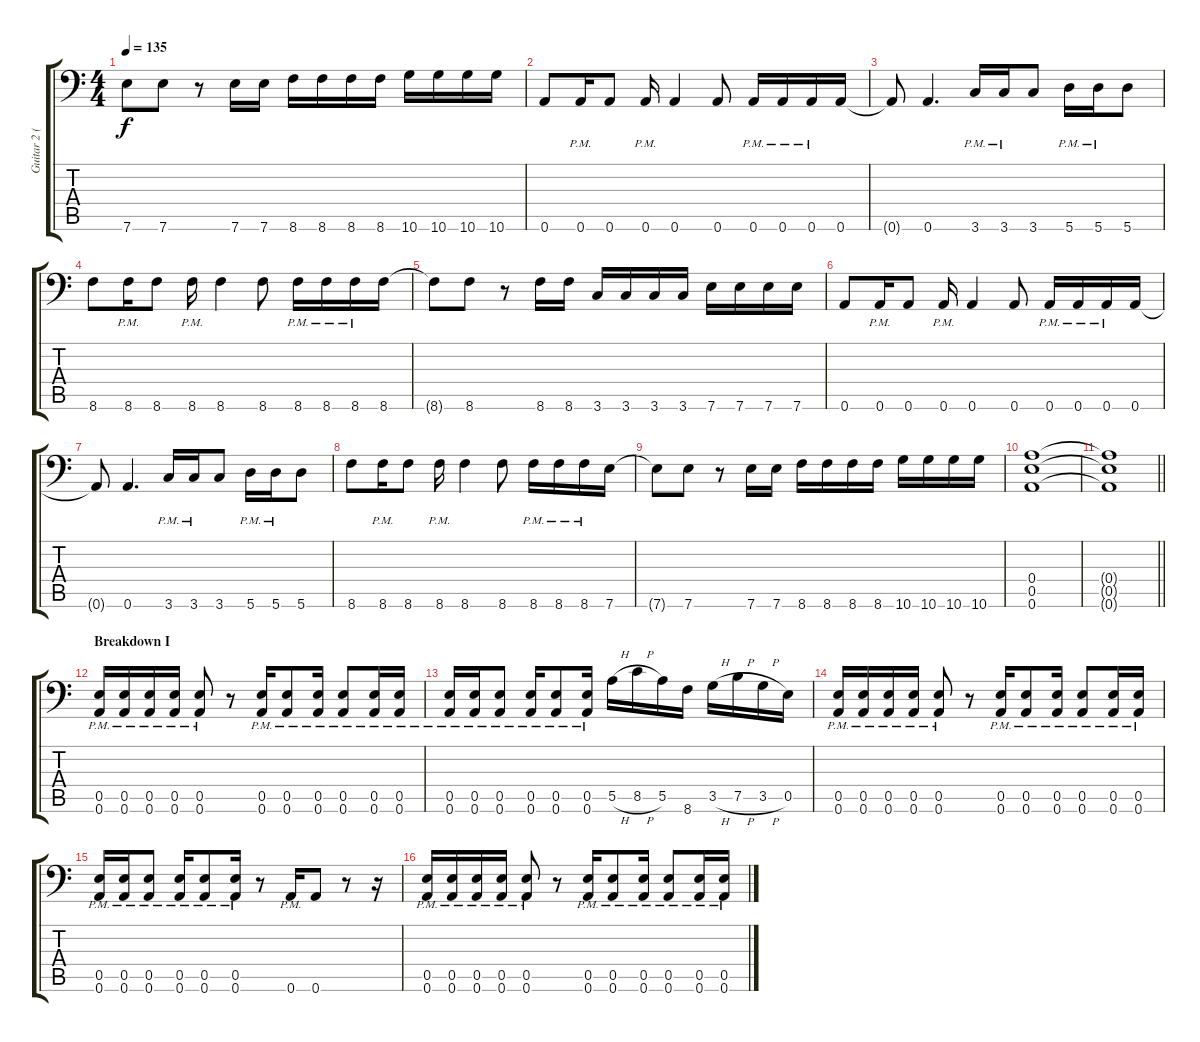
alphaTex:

\track ("Guitar 2 (Ben Nairne)" "Guitar 2 (") {instrument distortionguitar}
\staff {score tabs}
\tuning (B3 Gb3 D3 A2 E2 A1) {hide}
\ts (4 4)
\tempo 135
\clef f4
\ks c
7.6{t}.8{dy f} 7.6.8 r.8 7.6.16 7.6.16 8.6.16 8.6.16 8.6.16 8.6.16 10.6.16 10.6.16 10.6.16 10.6.16 |
0.6.8 0.6{pm}.16 0.6.8 0.6{pm}.16 0.6.4 0.6.8 0.6{pm}.16 0.6{pm}.16 0.6{pm}.16 0.6.16 |
0.6{t}.8 0.6.4{d} 3.6{pm}.16 3.6{pm}.16 3.6.8 5.6{pm}.16 5.6{pm}.16 5.6.8 |
8.6.8 8.6{pm}.16 8.6.8 8.6{pm}.16 8.6.4 8.6.8 8.6{pm}.16 8.6{pm}.16 8.6{pm}.16 8.6.16 |
8.6{t}.8 8.6.8 r.8 8.6.16 8.6.16 3.6.16 3.6.16 3.6.16 3.6.16 7.6.16 7.6.16 7.6.16 7.6.16 |
0.6.8 0.6{pm}.16 0.6.8 0.6{pm}.16 0.6.4 0.6.8 0.6{pm}.16 0.6{pm}.16 0.6{pm}.16 0.6.16 |
0.6{t}.8 0.6.4{d} 3.6{pm}.16 3.6{pm}.16 3.6.8 5.6{pm}.16 5.6{pm}.16 5.6.8 |
8.6.8 8.6{pm}.16 8.6.8 8.6{pm}.16 8.6.4 8.6.8 8.6{pm}.16 8.6{pm}.16 8.6{pm}.16 7.6.16 |
7.6{t}.8 7.6.8 r.8 7.6.16 7.6.16 8.6.16 8.6.16 8.6.16 8.6.16 10.6.16 10.6.16 10.6.16 10.6.16 |
(0.4 0.5 0.6).1 |
\barLineRight lightlight
(0.4{t} 0.5{t} 0.6{t}).1 |
\section ("" "Breakdown I")
(0.5{pm} 0.6{pm}).16 (0.5{pm} 0.6{pm}).16 (0.5{pm} 0.6{pm}).16 (0.5{pm} 0.6{pm}).16 (0.5{pm} 0.6{pm}).8 r.8 (0.5{pm} 0.6{pm}).16 (0.5{pm} 0.6{pm}).8 (0.5{pm} 0.6{pm}).16 (0.5{pm} 0.6{pm}).8 (0.5{pm} 0.6{pm}).16 (0.5{pm} 0.6{pm}).16 |
(0.5{pm} 0.6{pm}).16 (0.5{pm} 0.6{pm}).16 (0.5{pm} 0.6{pm}).8 (0.5{pm} 0.6{pm}).16 (0.5{pm} 0.6{pm}).8 (0.5{pm} 0.6{pm}).16 5.5{h}.16 8.5{h}.16 5.5.16 8.6.16 3.5{h}.16 7.5{h}.16 3.5{h}.16 0.5.16 |
(0.5{pm} 0.6{pm}).16 (0.5{pm} 0.6{pm}).16 (0.5{pm} 0.6{pm}).16 (0.5{pm} 0.6{pm}).16 (0.5{pm} 0.6{pm}).8 r.8 (0.5{pm} 0.6{pm}).16 (0.5{pm} 0.6{pm}).8 (0.5{pm} 0.6{pm}).16 (0.5{pm} 0.6{pm}).8 (0.5{pm} 0.6{pm}).16 (0.5{pm} 0.6{pm}).16 |
(0.5{pm} 0.6{pm}).16 (0.5{pm} 0.6{pm}).16 (0.5{pm} 0.6{pm}).8 (0.5{pm} 0.6{pm}).16 (0.5{pm} 0.6{pm}).8 (0.5{pm} 0.6{pm}).16 r.8 0.6{pm}.16 0.6.8 r.8 r.16 |
(0.5{pm} 0.6{pm}).16 (0.5{pm} 0.6{pm}).16 (0.5{pm} 0.6{pm}).16 (0.5{pm} 0.6{pm}).16 (0.5{pm} 0.6{pm}).8 r.8 (0.5{pm} 0.6{pm}).16 (0.5{pm} 0.6{pm}).8 (0.5{pm} 0.6{pm}).16 (0.5{pm} 0.6{pm}).8 (0.5{pm} 0.6{pm}).16 (0.5{pm} 0.6{pm}).16
